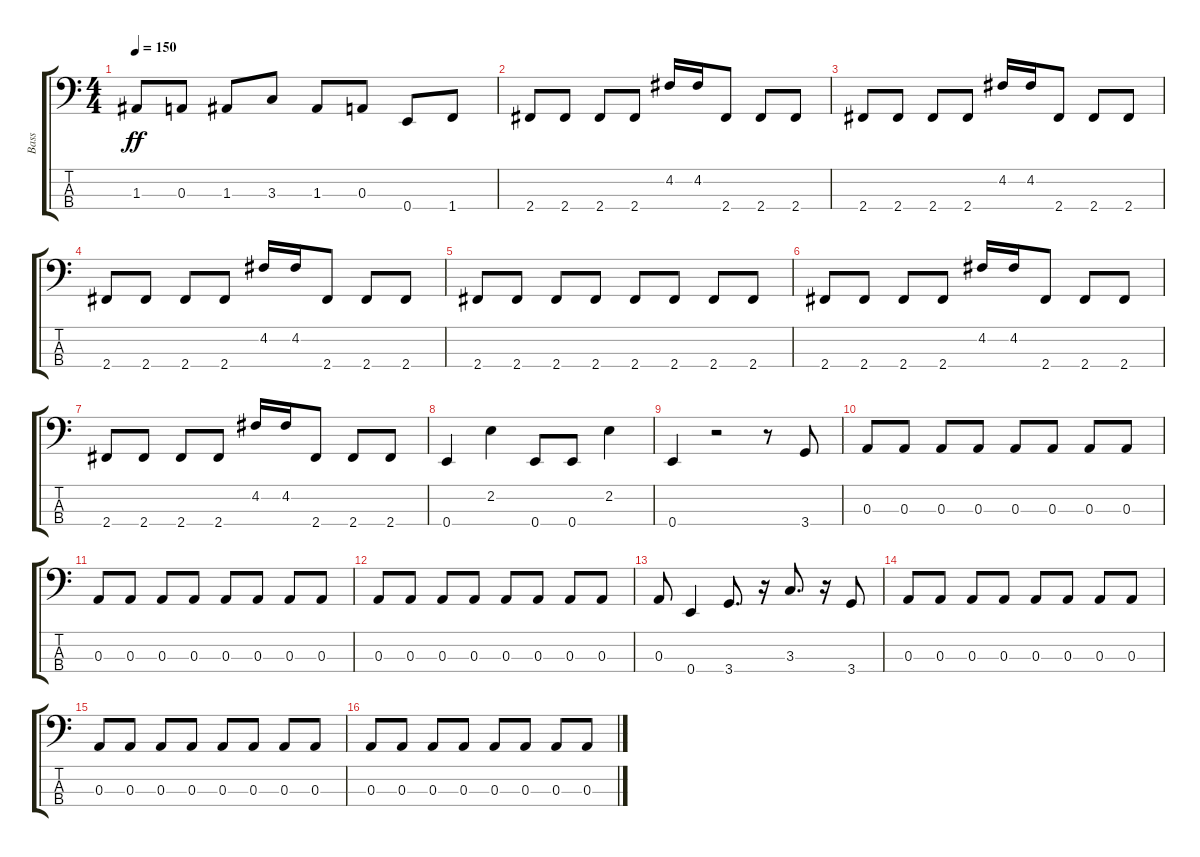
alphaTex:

\track ("Bass" "Bass") {instrument electricbassfinger}
\staff {score tabs}
\tuning (G2 D2 A1 E1) {hide}
\ts (4 4)
\tempo 150
\clef f4
\ks c
1.3.8{dy ff} 0.3.8 1.3.8 3.3.8 1.3.8 0.3.8 0.4.8 1.4.8 |
2.4.8 2.4.8 2.4.8 2.4.8 4.2.16 4.2.16 2.4.8 2.4.8 2.4.8 |
2.4.8 2.4.8 2.4.8 2.4.8 4.2.16 4.2.16 2.4.8 2.4.8 2.4.8 |
2.4.8 2.4.8 2.4.8 2.4.8 4.2.16 4.2.16 2.4.8 2.4.8 2.4.8 |
2.4.8 2.4.8 2.4.8 2.4.8 2.4.8 2.4.8 2.4.8 2.4.8 |
2.4.8 2.4.8 2.4.8 2.4.8 4.2.16 4.2.16 2.4.8 2.4.8 2.4.8 |
2.4.8 2.4.8 2.4.8 2.4.8 4.2.16 4.2.16 2.4.8 2.4.8 2.4.8 |
0.4.4 2.2.4 0.4.8 0.4.8 2.2.4 |
0.4.4 r.2 r.8 3.4.8 |
0.3.8 0.3.8 0.3.8 0.3.8 0.3.8 0.3.8 0.3.8 0.3.8 |
0.3.8 0.3.8 0.3.8 0.3.8 0.3.8 0.3.8 0.3.8 0.3.8 |
0.3.8 0.3.8 0.3.8 0.3.8 0.3.8 0.3.8 0.3.8 0.3.8 |
0.3.8 0.4.4 3.4.8{d} r.16 3.3.8{d} r.16 3.4.8 |
0.3.8 0.3.8 0.3.8 0.3.8 0.3.8 0.3.8 0.3.8 0.3.8 |
0.3.8 0.3.8 0.3.8 0.3.8 0.3.8 0.3.8 0.3.8 0.3.8 |
0.3.8 0.3.8 0.3.8 0.3.8 0.3.8 0.3.8 0.3.8 0.3.8
